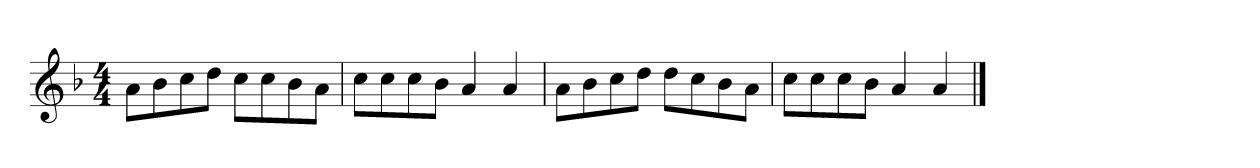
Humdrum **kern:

**kern
*part1
*staff1
*clefG2
*k[b-]
*F:
*M4/4
*MM90
=1
8a>\L
8b-\
8cc\
8dd\J
8cc\L
8cc\
8b-\
8a\J
=2
8cc\L
8cc\
8cc\
8b-\J
4a/
4a/
!!LO:LB:g=z
=3
8a>\L
8b-\
8cc\
8dd\J
8dd\L
8cc\
8b-\
8a\J
=4
8cc\L
8cc\
8cc\
8b-\J
4a/
4a/
==
*-
